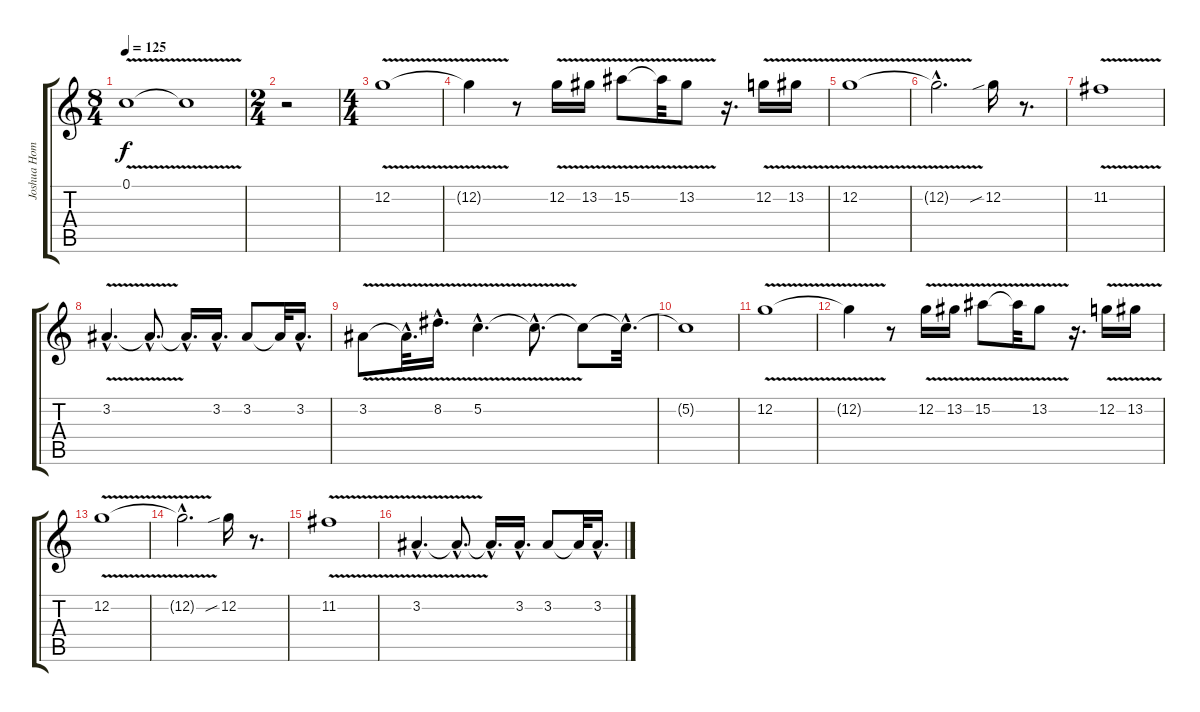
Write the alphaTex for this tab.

\track ("Joshua Homme" "Joshua Hom") {instrument electricguitarjazz}
\staff {score tabs}
\tuning (C4 G3 Eb3 Bb2 F2 C2) {hide}
\ts (8 4)
\tempo 125
\clef g2
\ks c
0.1{v}.1{dy f instrument electricguitarjazz} 0.1{t}.1 |
\ts (2 4)
r.2 |
\ts (4 4)
12.2{v}.1 |
12.2{t}.4 r.8 12.2{v}.16 13.2{v}.16 15.2{v}.8 15.2{t}.32 13.2{v}.8 r.16{d} 12.2{v}.16 13.2{v}.16 |
12.2{v}.1 |
12.2{hac t}.2{d} 12.2{sib}.16 r.8{d} |
11.2{v}.1 |
3.2{v hac}.4{d} 3.2{hac t}.8{d} 3.2{hac t}.16{d} 3.2{hac}.16{d} 3.2.8 3.2{t}.32 3.2{hac}.16{d} |
3.2{v}.8 3.2{hac t}.32{d} 8.2{v hac}.16{d} 5.2{v hac}.4{d} 5.2{hac t}.8{d} 5.2{t}.8 5.2{hac t}.32{d} |
5.2{t}.1 |
12.2{v}.1 |
12.2{t}.4 r.8 12.2{v}.16 13.2{v}.16 15.2{v}.8 15.2{t}.32 13.2{v}.8 r.16{d} 12.2{v}.16 13.2{v}.16 |
12.2{v}.1 |
12.2{hac t}.2{d} 12.2{sib}.16 r.8{d} |
11.2{v}.1 |
3.2{v hac}.4{d} 3.2{hac t}.8{d} 3.2{hac t}.16{d} 3.2{hac}.16{d} 3.2.8 3.2{t}.32 3.2{hac}.16{d}
